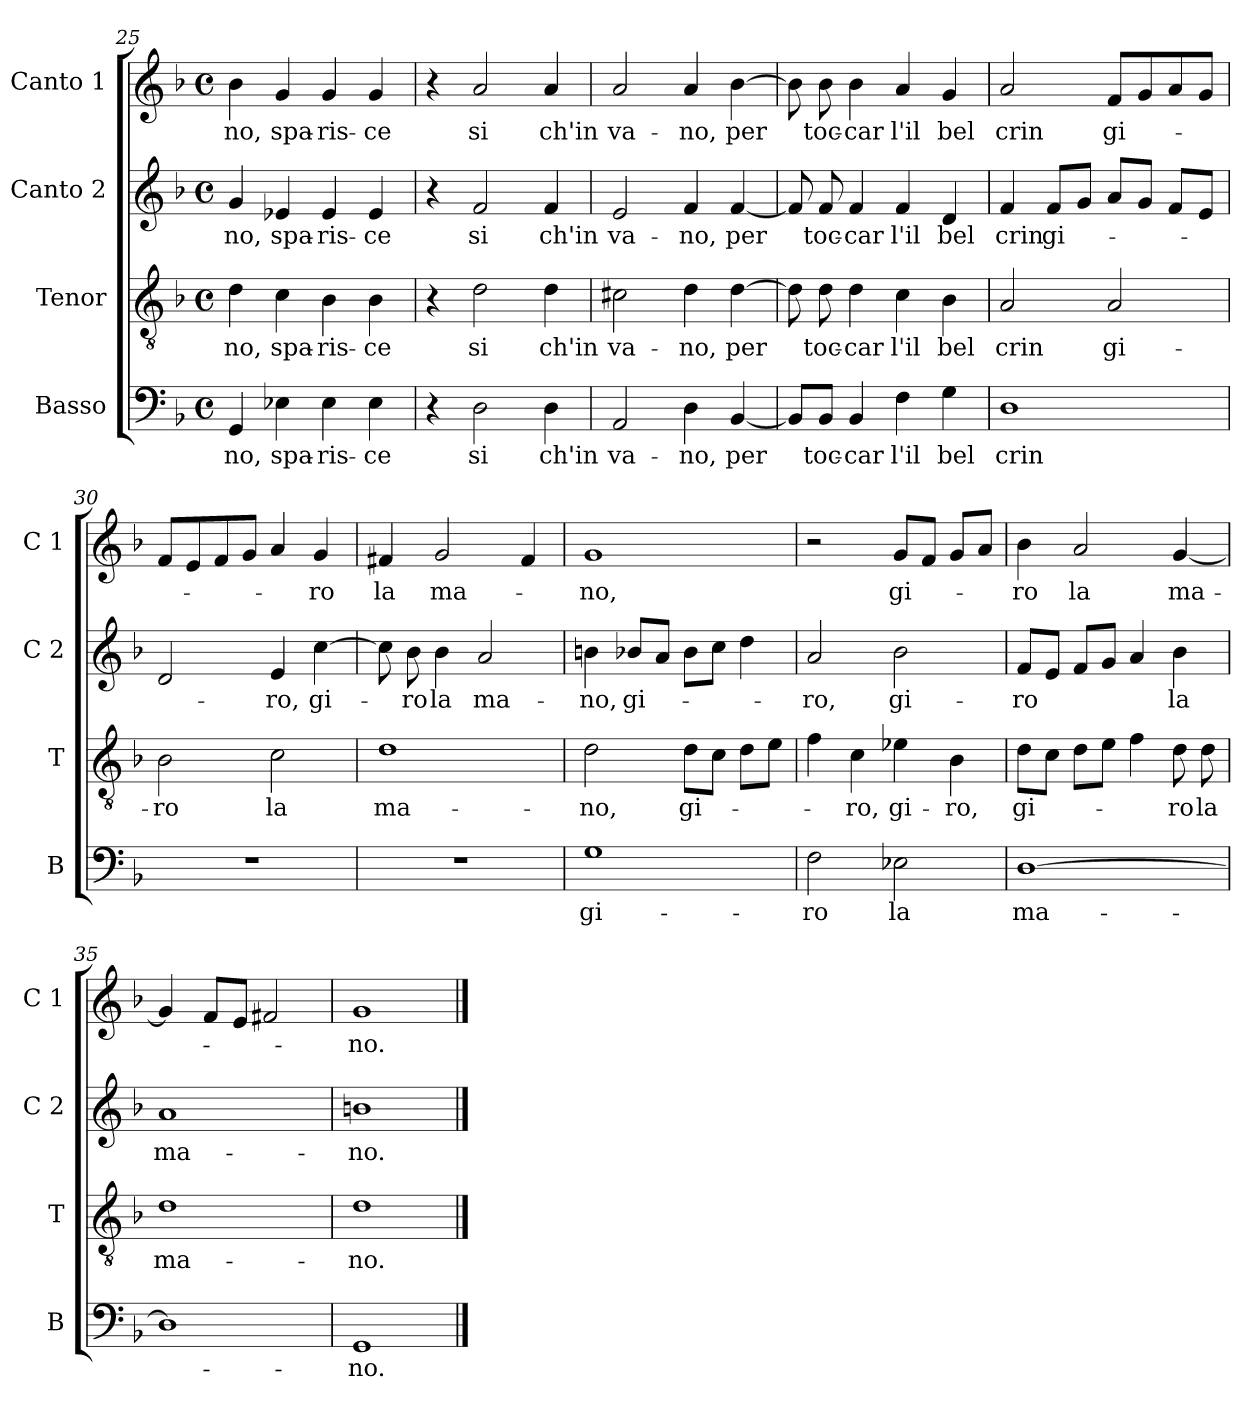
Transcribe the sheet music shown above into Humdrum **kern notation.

**kern	**text	**kern	**text	**kern	**text	**kern	**text
*part4	*part4	*part3	*part3	*part2	*part2	*part1	*part1
*staff4	*staff4	*staff3	*staff3	*staff2	*staff2	*staff1	*staff1
*I"Basso	*	*I"Tenor	*	*I"Canto 2	*	*I"Canto 1	*
*I'B	*	*I'T	*	*I'C 2	*	*I'C 1	*
!!LO:LB:g=z
*clefF4	*	*clefGv2	*	*clefG2	*	*clefG2	*
*k[b-]	*	*k[b-]	*	*k[b-]	*	*k[b-]	*
*F:	*	*F:	*	*F:	*	*F:	*
*M4/4	*	*M4/4	*	*M4/4	*	*M4/4	*
*met(c)	*	*met(c)	*	*met(c)	*	*met(c)	*
=25	=25	=25	=25	=25	=25	=25	=25
!	!LO:LY:b	!	!LO:LY:b	!	!LO:LY:b	!	!LO:LY:b
4GG/	-no,	4d\	-no,	4g/	-no,	4b-\	-no,
!	!LO:LY:b	!	!LO:LY:b	!	!LO:LY:b	!	!LO:LY:b
4E-X\	spa-	4c\	spa-	4e-X/	spa-	4g/	spa-
!	!LO:LY:b	!	!LO:LY:b	!	!LO:LY:b	!	!LO:LY:b
4E-\	-ris-	4B-\	-ris-	4e-/	-ris-	4g/	-ris-
!	!LO:LY:b	!	!LO:LY:b	!	!LO:LY:b	!	!LO:LY:b
4E-\	-ce	4B-\	-ce	4e-/	-ce	4g/	-ce
=26	=26	=26	=26	=26	=26	=26	=26
4r	.	4r	.	4r	.	4r	.
!	!LO:LY:b	!	!LO:LY:b	!	!LO:LY:b	!	!LO:LY:b
2D\	si	2d\	si	2f/	si	2a/	si
!	!LO:LY:b	!	!LO:LY:b	!	!LO:LY:b	!	!LO:LY:b
4D\	ch'in	4d\	ch'in	4f/	ch'in	4a/	ch'in
=27	=27	=27	=27	=27	=27	=27	=27
!	!LO:LY:b	!	!LO:LY:b	!	!LO:LY:b	!	!LO:LY:b
2AA/	va-	2c#X\	va-	2e/	va-	2a/	va-
!	!LO:LY:b	!	!LO:LY:b	!	!LO:LY:b	!	!LO:LY:b
4D\	-no,	4d\	-no,	4f/	-no,	4a/	-no,
!	!LO:LY:b	!	!LO:LY:b	!	!LO:LY:b	!	!LO:LY:b
[4BB-/	per	[4d\	per	[4f/	per	[4b-\	per
=28	=28	=28	=28	=28	=28	=28	=28
8BB-/L]	.	8d\]	.	8f/]	.	8b-\]	.
!	!LO:LY:b	!	!LO:LY:b	!	!LO:LY:b	!	!LO:LY:b
8BB-/J	toc-	8d\	toc-	8f/	toc-	8b-\	toc-
!	!LO:LY:b	!	!LO:LY:b	!	!LO:LY:b	!	!LO:LY:b
4BB-/	-car	4d\	-car	4f/	-car	4b-\	-car
!	!LO:LY:b	!	!LO:LY:b	!	!LO:LY:b	!	!LO:LY:b
4F\	l'il	4c\	l'il	4f/	l'il	4a/	l'il
!	!LO:LY:b	!	!LO:LY:b	!	!LO:LY:b	!	!LO:LY:b
4G\	bel	4B-\	bel	4d/	bel	4g/	bel
=29	=29	=29	=29	=29	=29	=29	=29
!	!LO:LY:b	!	!LO:LY:b	!	!LO:LY:b	!	!LO:LY:b
1D	crin	2A/	crin	4f/	crin	2a/	crin
!	!	!	!	!	!LO:LY:b	!	!
.	.	.	.	8f/L	gi-	.	.
.	.	.	.	8g/J	.	.	.
!	!	!	!LO:LY:b	!	!	!	!LO:LY:b
.	.	2A/	gi-	8a/L	.	8f/L	gi-
.	.	.	.	8g/J	.	8g/	.
.	.	.	.	8f/L	.	8a/	.
.	.	.	.	8e/J	.	8g/J	.
=30	=30	=30	=30	=30	=30	=30	=30
!	!	!	!LO:LY:b	!	!	!	!
1r	.	2B-\	-ro	2d/	.	8f/L	.
.	.	.	.	.	.	8e/	.
.	.	.	.	.	.	8f/	.
.	.	.	.	.	.	8g/J	.
!	!	!	!LO:LY:b	!	!LO:LY:b	!	!
.	.	2c\	la	4e/	-ro,	4a/	.
!	!	!	!	!	!LO:LY:b	!	!LO:LY:b
.	.	.	.	[4cc\	gi-	4g/	-ro
!!LO:LB:g=z
=31	=31	=31	=31	=31	=31	=31	=31
!	!	!	!LO:LY:b	!	!	!	!LO:LY:b
1r	.	1d	ma-	8cc\]	.	4f#X/	la
!	!	!	!	!	!LO:LY:b	!	!
.	.	.	.	8b-\	-ro	.	.
!	!	!	!	!	!LO:LY:b	!	!LO:LY:b
.	.	.	.	4b-\	la	2g/	ma-
!	!	!	!	!	!LO:LY:b	!	!
.	.	.	.	2a/	ma-	.	.
.	.	.	.	.	.	4f#/	.
=32	=32	=32	=32	=32	=32	=32	=32
!	!LO:LY:b	!	!LO:LY:b	!	!LO:LY:b	!	!LO:LY:b
1G	gi-	2d\	-no,	4bn\	-no,	1g	-no,
!	!	!	!	!	!LO:LY:b	!	!
.	.	.	.	8b-X/L	gi-	.	.
.	.	.	.	8a/J	.	.	.
!	!	!	!LO:LY:b	!	!	!	!
.	.	8d\L	gi-	8b-\L	.	.	.
.	.	8c\J	.	8cc\J	.	.	.
.	.	8d\L	.	4dd\	.	.	.
.	.	8e\J	.	.	.	.	.
=33	=33	=33	=33	=33	=33	=33	=33
!	!LO:LY:b	!	!	!	!LO:LY:b	!	!
2F\	-ro	4f\	.	2a/	-ro,	2r	.
!	!	!	!LO:LY:b	!	!	!	!
.	.	4c\	-ro,	.	.	.	.
!	!LO:LY:b	!	!LO:LY:b	!	!LO:LY:b	!	!LO:LY:b
2E-X\	la	4e-X\	gi-	2b-\	gi-	8g/L	gi-
.	.	.	.	.	.	8f/J	.
!	!	!	!LO:LY:b	!	!	!	!
.	.	4B-\	-ro,	.	.	8g/L	.
.	.	.	.	.	.	8a/J	.
=34	=34	=34	=34	=34	=34	=34	=34
!	!LO:LY:b	!	!LO:LY:b	!	!LO:LY:b	!	!LO:LY:b
[1D	ma-	8d\L	gi-	8f/L	-ro	4b-\	-ro
.	.	8c\J	.	8e/J	.	.	.
!	!	!	!	!	!	!	!LO:LY:b
.	.	8d\L	.	8f/L	.	2a/	la
.	.	8e\J	.	8g/J	.	.	.
.	.	4f\	.	4a/	.	.	.
!	!	!	!LO:LY:b	!	!LO:LY:b	!	!LO:LY:b
.	.	8d\	-ro	4b-\	la	[4g/	ma-
!	!	!	!LO:LY:b	!	!	!	!
.	.	8d\	la	.	.	.	.
=35	=35	=35	=35	=35	=35	=35	=35
!	!	!	!LO:LY:b	!	!LO:LY:b	!	!
1D]	.	1d	ma-	1a	ma-	4g/]	.
.	.	.	.	.	.	8f/L	.
.	.	.	.	.	.	8e/J	.
.	.	.	.	.	.	2f#X/	.
=36	=36	=36	=36	=36	=36	=36	=36
!	!LO:LY:b	!	!LO:LY:b	!	!LO:LY:b	!	!LO:LY:b
1GG	-no.	1d	-no.	1bn	-no.	1g	-no.
==	==	==	==	==	==	==	==
*-	*-	*-	*-	*-	*-	*-	*-
